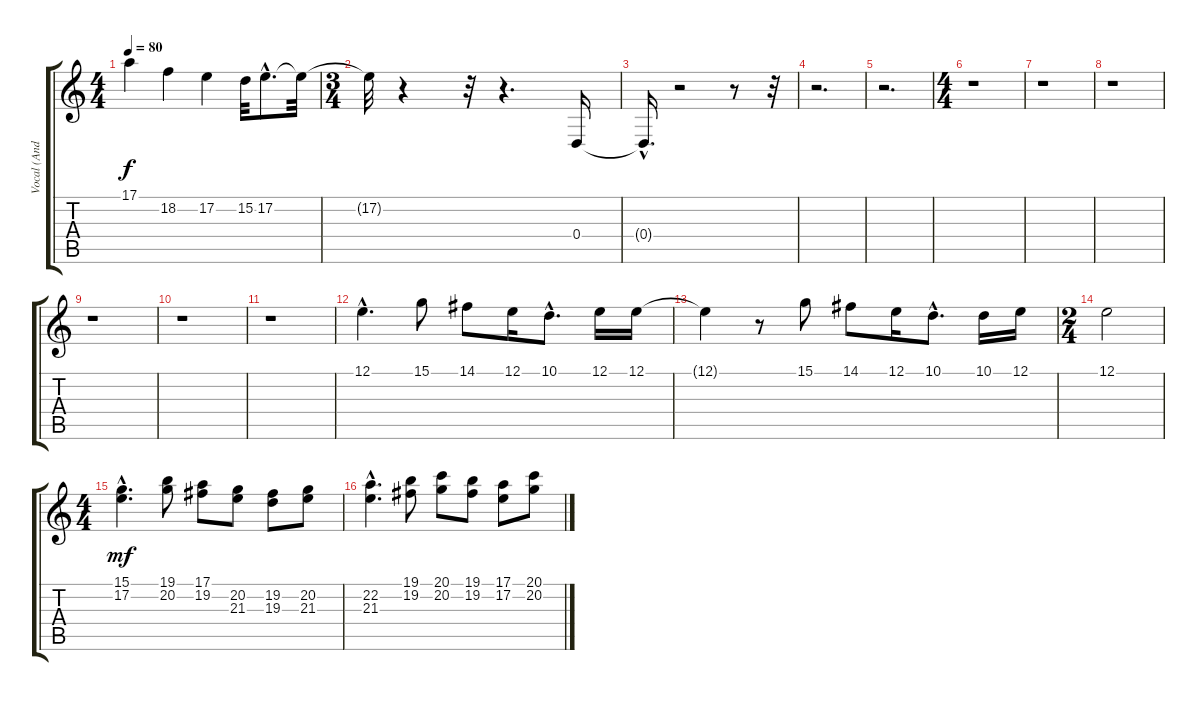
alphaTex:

\track ("Vocal (André Matos)" "Vocal (And") {instrument violin}
\staff {score tabs}
\tuning (E4 B3 G3 D3 A2 E2) {hide}
\ts (4 4)
\tempo 80
\clef g2
\ks c
17.1.4{dy f} 18.2.4 17.2.4 15.2.32 17.2{hac}.8{d} 17.2{t}.32 |
\ts (3 4)
17.2{t}.32 r.4 r.32 r.4{d} 0.4.16 |
0.4{hac t}.16{d} r.2 r.8 r.32 |
r.2{d} |
r.2{d} |
\ts (4 4)
r.1 |
r.1 |
r.1 |
r.1 |
r.1 |
r.1 |
12.1{hac}.4{d} 15.1.8 14.1.8 12.1.16 10.1{hac}.8{d} 12.1.16 12.1.16 |
12.1{t}.4 r.8 15.1.8 14.1.8 12.1.16 10.1{hac}.8{d} 10.1.16 12.1.16 |
\ts (2 4)
12.1.2 |
\ts (4 4)
(15.1{hac} 17.2{hac}).4{d dy mf} (19.1 20.2).8 (17.1 19.2).8 (20.2 21.3).8 (19.2 19.3).8 (20.2 21.3).8 |
(22.2{hac} 21.3{hac}).4{d} (19.1 19.2).8 (20.1 20.2).8 (19.1 19.2).8 (17.1 17.2).8 (20.1 20.2).8
